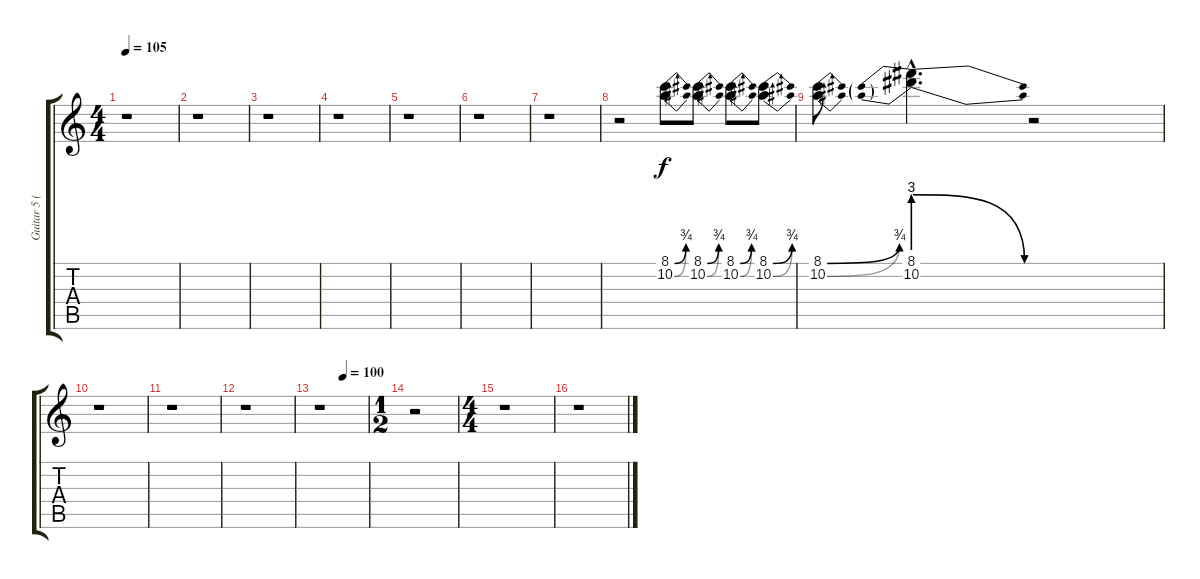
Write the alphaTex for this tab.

\track ("Guitar 5 (solo octaver)" "Guitar 5 (") {instrument overdrivenguitar}
\staff {score tabs}
\tuning (E4 B3 G3 D3 A2 E2) {hide}
\ts (4 4)
\tempo 105
\clef g2
\ks c
r.1{dy f} |
r.1 |
r.1 |
r.1 |
r.1 |
r.1 |
r.1 |
r.2 (8.1{be (bend 0 0 60 3)} 10.2{be (bend 0 0 60 3)}).8 (8.1{be (bend 0 0 60 3)} 10.2{be (bend 0 0 60 3)}).8 (8.1{be (bend 0 0 60 3)} 10.2{be (bend 0 0 60 3)}).8 (8.1{be (bend 0 0 60 3)} 10.2{be (bend 0 0 60 3)}).8 |
(8.1{be (bend 0 0 60 3)} 10.2{be (bend 0 0 60 3)}).8 (8.1{be (prebendrelease 0 12 60 0) hac} 10.2{be (prebendrelease 0 12 60 0) hac}).4{d} r.2 |
r.1 |
r.1 |
r.1 |
\tempo (100 0.5)
r.1 |
\ts (1 2)
r.2 |
\ts (4 4)
r.1 |
r.1
